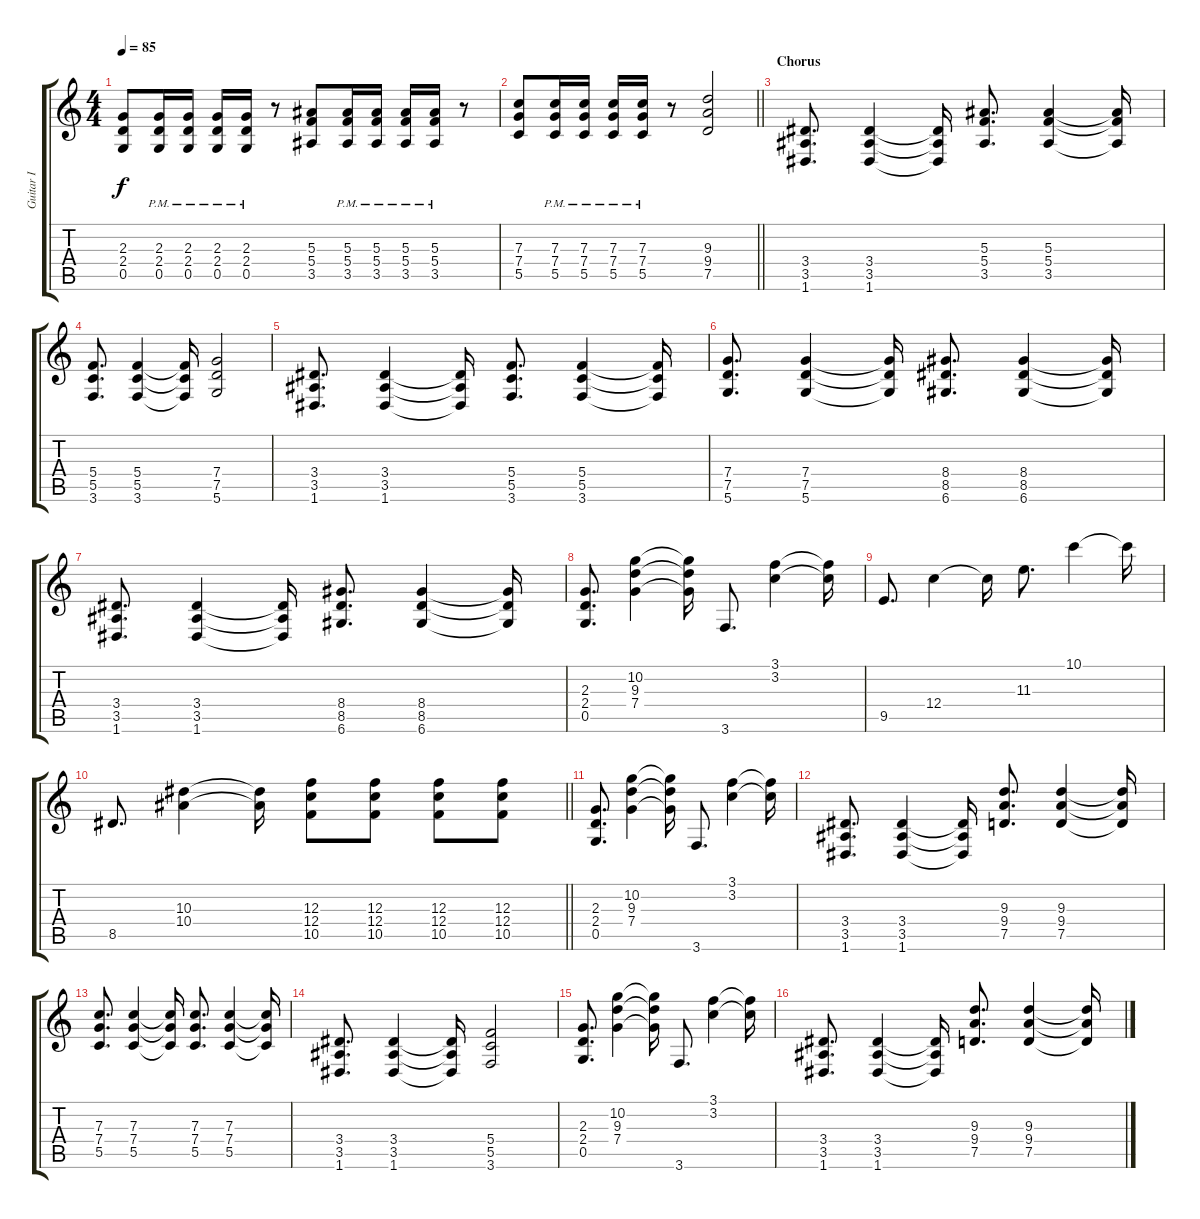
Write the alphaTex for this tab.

\track ("Guitar I" "Guitar I") {instrument distortionguitar}
\staff {score tabs}
\tuning (D4 A3 F3 C3 G2 D2) {hide}
\ts (4 4)
\tempo 85
\clef g2
\ks c
(2.3 2.4 0.5).8{dy f} (2.3{pm} 2.4{pm} 0.5{pm}).16 (2.3{pm} 2.4{pm} 0.5{pm}).16 (2.3{pm} 2.4{pm} 0.5{pm}).16 (2.3{pm} 2.4{pm} 0.5{pm}).16 r.8 (5.3 5.4 3.5).8 (5.3{pm} 5.4{pm} 3.5{pm}).16 (5.3{pm} 5.4{pm} 3.5{pm}).16 (5.3{pm} 5.4{pm} 3.5{pm}).16 (5.3{pm} 5.4{pm} 3.5{pm}).16 r.8 |
\barLineRight lightlight
(7.3 7.4 5.5).8 (7.3{pm} 7.4{pm} 5.5{pm}).16 (7.3{pm} 7.4{pm} 5.5{pm}).16 (7.3{pm} 7.4{pm} 5.5{pm}).16 (7.3{pm} 7.4{pm} 5.5{pm}).16 r.8 (9.3 9.4 7.5).2 |
\section ("" "Chorus")
(3.4 3.5 1.6).8{d} (3.4 3.5 1.6).4 (3.4{t} 3.5{t} 1.6{t}).16 (5.3 5.4 3.5).8{d} (5.3 5.4 3.5).4 (5.3{t} 5.4{t} 3.5{t}).16 |
(5.4 5.5 3.6).8{d} (5.4 5.5 3.6).4 (5.4{t} 5.5{t} 3.6{t}).16 (7.4 7.5 5.6).2 |
(3.4 3.5 1.6).8{d} (3.4 3.5 1.6).4 (3.4{t} 3.5{t} 1.6{t}).16 (5.4 5.5 3.6).8{d} (5.4 5.5 3.6).4 (5.4{t} 5.5{t} 3.6{t}).16 |
(7.4 7.5 5.6).8{d} (7.4 7.5 5.6).4 (7.4{t} 7.5{t} 5.6{t}).16 (8.4 8.5 6.6).8{d} (8.4 8.5 6.6).4 (8.4{t} 8.5{t} 6.6{t}).16 |
(3.4 3.5 1.6).8{d} (3.4 3.5 1.6).4 (3.4{t} 3.5{t} 1.6{t}).16 (8.4 8.5 6.6).8{d} (8.4 8.5 6.6).4 (8.4{t} 8.5{t} 6.6{t}).16 |
(2.3 2.4 0.5).8{d} (10.2 9.3 7.4).4 (10.2{t} 9.3{t} 7.4{t}).16 3.6.8{d} (3.1 3.2).4 (3.1{t} 3.2{t}).16 |
9.5.8{d} 12.4.4 12.4{t}.16 11.3.8{d} 10.1.4 10.1{t}.16 |
\barLineRight lightlight
8.5.8{d} (10.3 10.4).4 (10.3{t} 10.4{t}).16 (12.3 12.4 10.5).8 (12.3 12.4 10.5).8 (12.3 12.4 10.5).8 (12.3 12.4 10.5).8 |
(2.3 2.4 0.5).8{d} (10.2 9.3 7.4).4 (10.2{t} 9.3{t} 7.4{t}).16 3.6.8{d} (3.1 3.2).4 (3.1{t} 3.2{t}).16 |
(3.4 3.5 1.6).8{d} (3.4 3.5 1.6).4 (3.4{t} 3.5{t} 1.6{t}).16 (9.3 9.4 7.5).8{d} (9.3 9.4 7.5).4 (9.3{t} 9.4{t} 7.5{t}).16 |
(7.3 7.4 5.5).8{d} (7.3 7.4 5.5).4 (7.3{t} 7.4{t} 5.5{t}).16 (7.3 7.4 5.5).8{d} (7.3 7.4 5.5).4 (7.3{t} 7.4{t} 5.5{t}).16 |
(3.4 3.5 1.6).8{d} (3.4 3.5 1.6).4 (3.4{t} 3.5{t} 1.6{t}).16 (5.4 5.5 3.6).2 |
(2.3 2.4 0.5).8{d} (10.2 9.3 7.4).4 (10.2{t} 9.3{t} 7.4{t}).16 3.6.8{d} (3.1 3.2).4 (3.1{t} 3.2{t}).16 |
(3.4 3.5 1.6).8{d} (3.4 3.5 1.6).4 (3.4{t} 3.5{t} 1.6{t}).16 (9.3 9.4 7.5).8{d} (9.3 9.4 7.5).4 (9.3{t} 9.4{t} 7.5{t}).16
